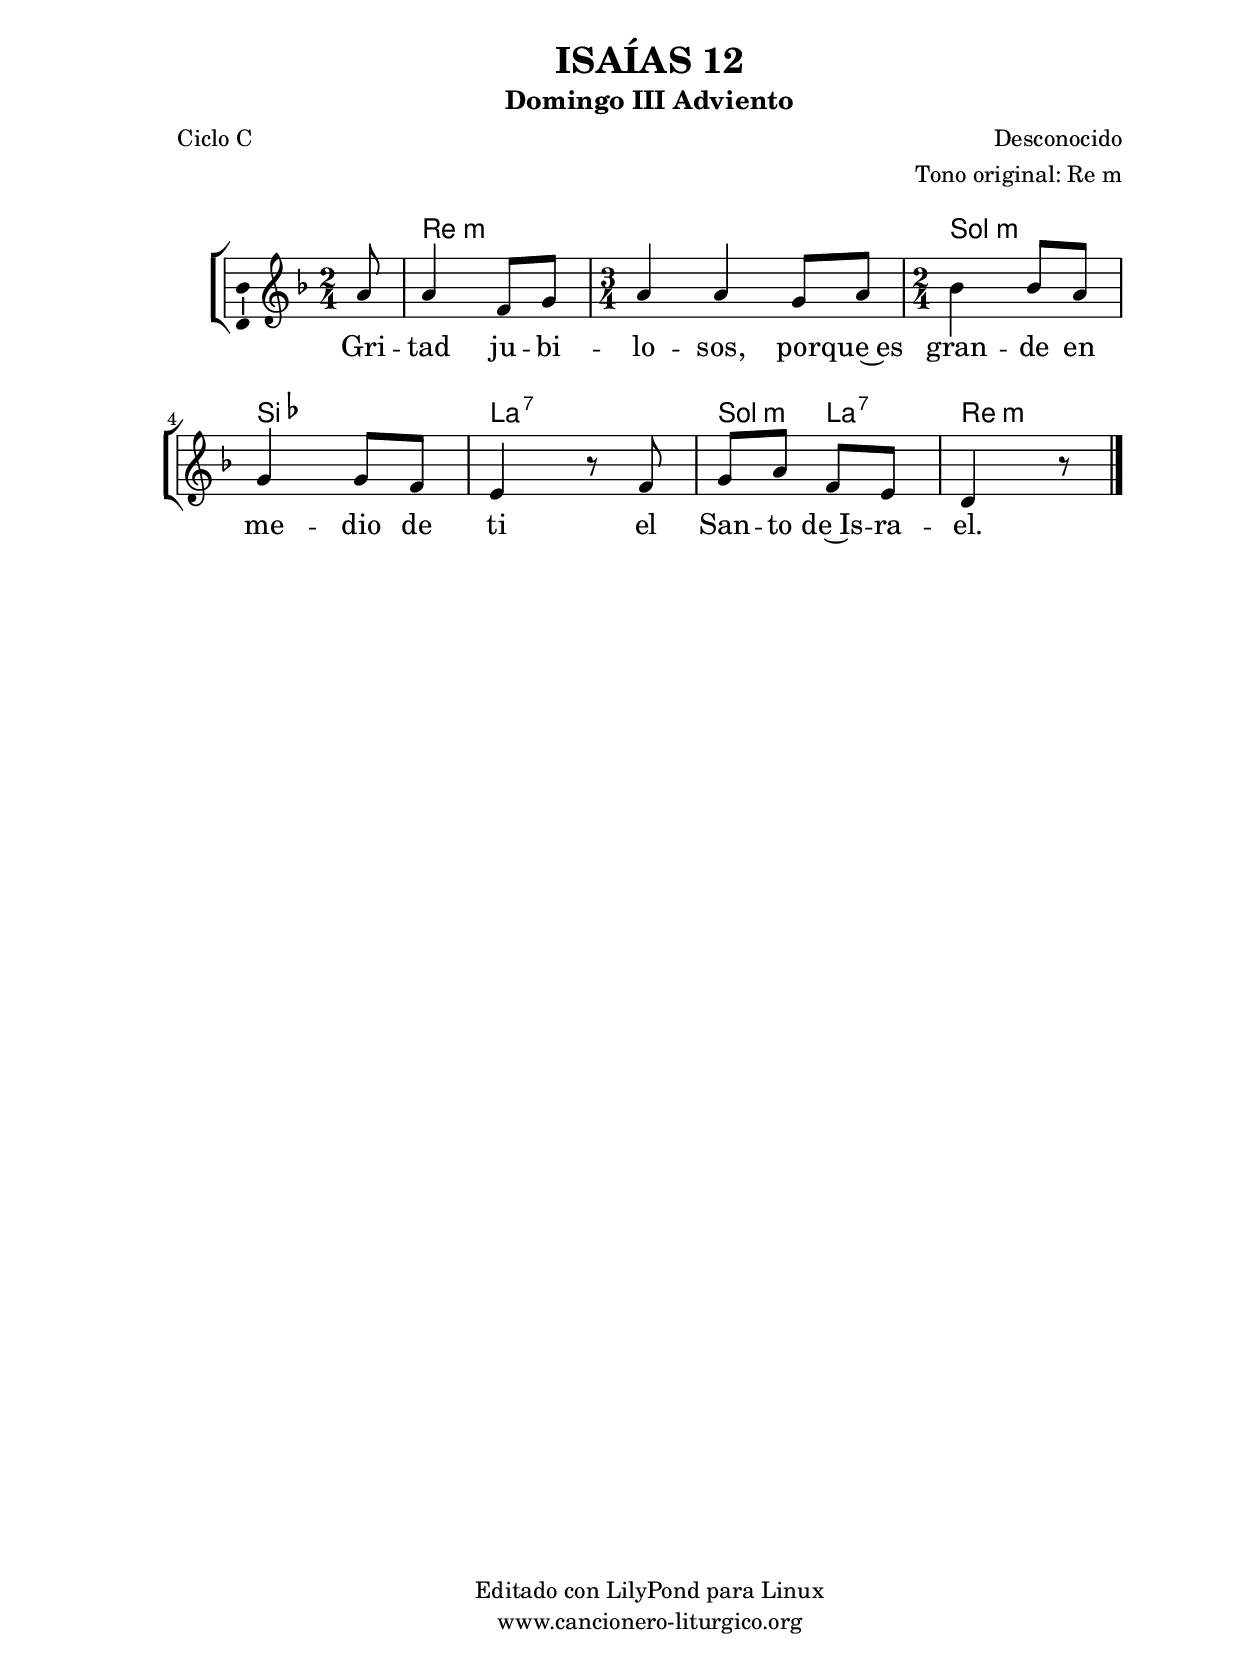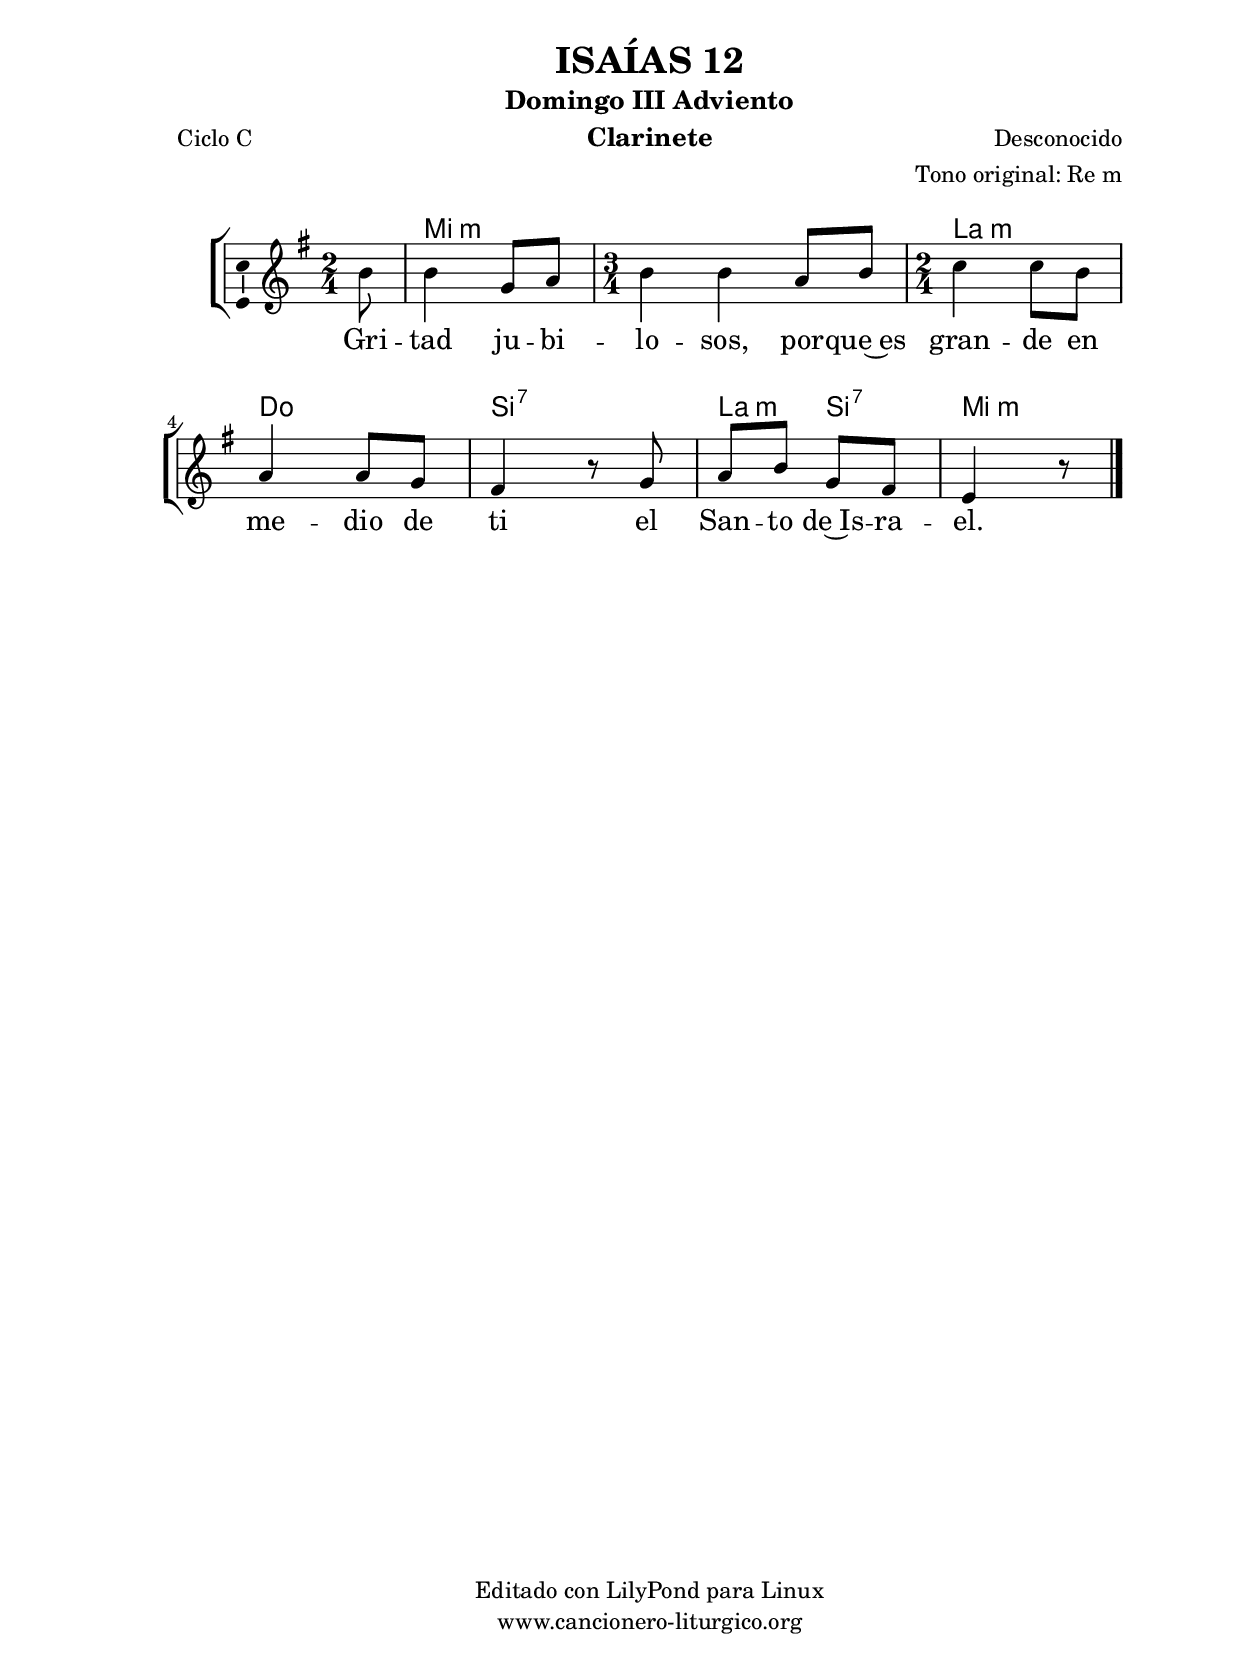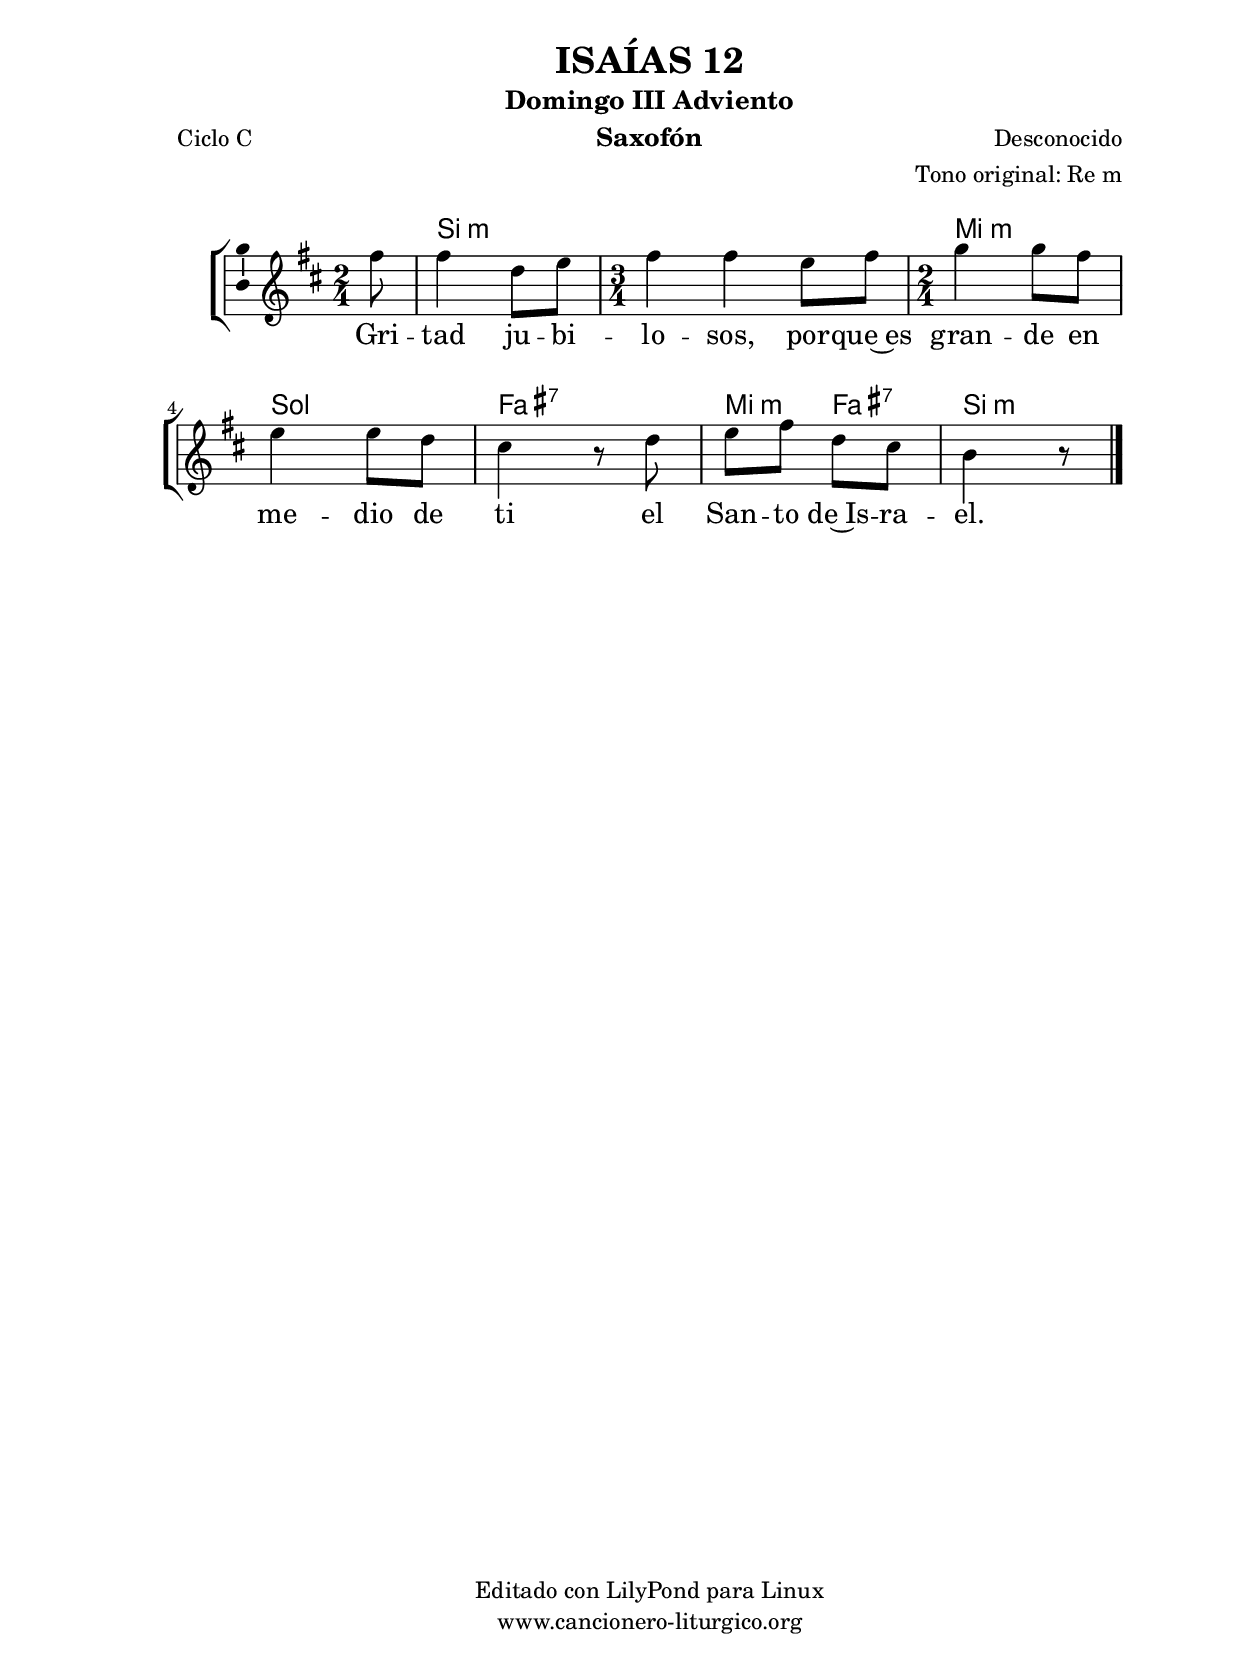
%
%para convertir .midi en .wav:
%timidity filename.midi -Ow -o finename.wav
%
%
%Para convertir de .wav a .mp3:
%lame -h -m j filename.wav
%
%
%para escuchar el midi:
%timidity nombrefichero.midi
%


%versión de lilypond para la que se ha escrito esta partitura:
\version "2.16.0"

	%Tamaño papel
	#(set-default-paper-size "a4")
	%Tamaño partitura
	#(set-global-staff-size 20)
	%No responde al pulsar sobre una nota
	#(ly:set-option 'point-and-click #f)

%parámetros del encabezamiento:
\header {
	title = "ISAÍAS 12"
	subtitle = "Domingo III Adviento"
	composer = "Desconocido"
	poet = "Ciclo C"
	meter = ""
	arranger = "Tono original: Re m"
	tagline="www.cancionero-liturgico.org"
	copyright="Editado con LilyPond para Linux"
	}

%parámetros asociados al papel:
\paper  {
	oddHeaderMarkup = \markup {\fill-line { \on-the-fly #not-first-page \fromproperty #'header:title \on-the-fly #not-first-page \fromproperty #'header:composer }}
	evenHeaderMarkup = \markup {\fill-line { \fromproperty #'header:composer \fromproperty #'header:title }}
	#(set-paper-size "a4")
	print-page-number = ##f
	first-page-number = 1
	print-first-page-number = ##f
%	head-separation = 3.0 \cm
	top-margin = 2.0 \cm
	bottom-margin = 0.5\cm
%%%	bottom-margin = -1.0\cm
	left-margin = 3.0 \cm
	line-width = 16.0 \cm 
	indent = 8\mm
	interscoreline = 2.\mm
	between-system-space = 15\mm
%	para que las partituras no llenen la hoja:
	ragged-bottom = ##t
%	idem para la última hoja:
	ragged-last-bottom = ##f
%	para que las partituras llenen el ancho del papel:
	ragged-last = ##f
	after-title-space = 2.5 \cm
%page-count=1
%system-count=8

	%Flexible Vertical Spacing
%	markup-markup-spacing =
%	#'((basic-distance . 15) (minimum-distance . 15) (padding . 3))
	markup-system-spacing =
	#'((basic-distance . 15) (minimum-distance . 15) (padding . 3))
	system-system-spacing =
	#'((basic-distance . 15) (minimum-distance . 15) (padding . 3))
	score-system-spacing =
	#'((basic-distance . 15) (minimum-distance . 15) (padding . 5))
%	top-system-spacing = % header
%	#'((basic-distance . 8) (minimum-distance . 0) (padding . 3))
%	top-markup-spacing =
%	#'((basic-distance . 20) (minimum-distance . 20) (padding . 3))
	last-bottom-spacing = % footer
	#'((basic-distance . 5) (minimum-distance . 5) (padding . 3))
%	score-markup-spacing =
%	#'((basic-distance . 16) (minimum-distance . 13) (padding . 3))

	}


%parámetros que afectan a toda la partitura:
global =  {
	%clave de sol (G):
	\clef G
	%armadura:
%	\transpose a g
	\key d \minor
	\tempo 4=100
	\set Score.tempoHideNote = ##t
	}


acordes = {
	\italianChords
	\chordmode {
%	\transpose a g
{
s8
d2:m d2.:m g2:m bes a:7 g4:m a:7 d4.:m
	}
	}
}


melodia = 
%	\transpose a g
{
	\relative c''{
	\time 2/4

\partial8
a8
a4 f8 g
\time 3/4
a4 a g8 a
\time 2/4
bes4 bes8 a
g4 g8 f
e4 r8 f8
g8 a f e
d4 r8

	\bar "|."
	}
	}


texto = \lyricmode {
Gri -- tad ju -- bi -- lo -- sos, por -- que~es gran -- de en me -- dio de ti el San -- to de~Is -- ra -- el.
	}


acordesStaff = \context ChordNames = acordesStaff <<
	\set chordChanges = ##t
	\acordes
	>>


vozStaff = \context Voice = vozStaff
\with {\consists "Ambitus_engraver"}
<<
%	\set Staff.instrumentName = ""
%	\set Staff.shortInstrumentName = ""
%	\set Staff.midiInstrument = #"clarinet"
%	\set Staff.midiInstrument = #"cello"
%	\set Staff.midiInstrument = #"flute"
	\set Staff.midiInstrument = #"electric guitar (jazz)"
%	\set Staff.midiInstrument = #"english horn"
%	\set Staff.midiInstrument = #"violin"
%	\set Staff.midiInstrument = #"glockenspiel"
	\set Staff.midiMinimumVolume = #0.7
	\set Staff.midiMaximumVolume = #0.9
	\global
	\melodia
	>>


textoStaff = \context Lyrics = textoStaff <<
	\lyricsto vozStaff \texto
	>>

\book {
	\score {
		\context ChoirStaff {
			\override StaffGroup.SystemStartBracket #'collapse-height = #1
			\override Score.SystemStartBar #'collapse-height = #1
			<<
			\acordesStaff
			\vozStaff
			\textoStaff
			>>
			}
		\layout {
	    		\context {
				\Lyrics
				\override LyricText #'font-size = #2
				}
	   		 \context {
				\Score
				%fontSize = #3
				\override StaffSymbol #'staff-space = #(magstep +3)
				%\override Beam #'thickness = #0.55
				%\override SpacingSpanner #'spacing-increment = #1.0
				%\override Slur #'height-limit = #1.5
				}
			}
		}
	\score {
		\unfoldRepeats
		\context ChoirStaff {
			<<
			\acordesStaff
			\vozStaff
			>>
			}
		\midi {
	  		\context {
	  			\Score
				tempoWholesPerMinute = #(ly:make-moment 70 4)
				}
			}
		}
	}

%Partitura para clarinete
#(define output-suffix "C")
\book {
	\header{
		instrument = "Clarinete"
		}
	\score {
		\context ChoirStaff {
			\override StaffGroup.SystemStartBracket #'collapse-height = #1
			\override Score.SystemStartBar #'collapse-height = #1
\transpose c d
			<<
			\acordesStaff
			\vozStaff
			\textoStaff
			>>
			}
		\layout {
	    		\context {
				\Lyrics
				\override LyricText #'font-size = #2
				}
	   		 \context {
				\Score
				%fontSize = #3
				\override StaffSymbol #'staff-space = #(magstep +3)
				%\override Beam #'thickness = #0.55
				%\override SpacingSpanner #'spacing-increment = #1.0
				%\override Slur #'height-limit = #1.5
				}
			}
		}
	}

%Partitura para saxofón
#(define output-suffix "S")
\book {
	\header{
		instrument = "Saxofón"
		}
	\score {
		\context ChoirStaff {
			\override StaffGroup.SystemStartBracket #'collapse-height = #1
			\override Score.SystemStartBar #'collapse-height = #1
\transpose c a
			<<
			\acordesStaff
			\vozStaff
			\textoStaff
			>>
			}
		\layout {
	    		\context {
				\Lyrics
				\override LyricText #'font-size = #2
				}
	   		 \context {
				\Score
				%fontSize = #3
				\override StaffSymbol #'staff-space = #(magstep +3)
				%\override Beam #'thickness = #0.55
				%\override SpacingSpanner #'spacing-increment = #1.0
				%\override Slur #'height-limit = #1.5
				}
			}
		}
	}

